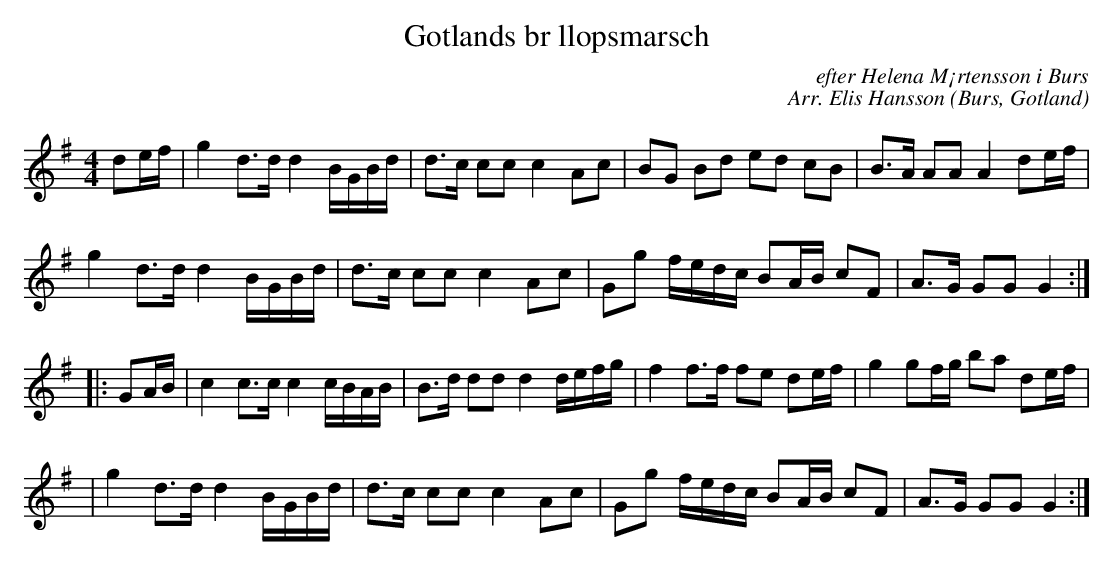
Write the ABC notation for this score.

X:1
T: Gotlands br llopsmarsch
O: Burs, Gotland
C: efter Helena M¡rtensson i Burs
C: Arr. Elis Hansson
M: 4/4
L: 1/16
K: G
V: 1
d2ef | g4 d3d d4 BGBd | d3c c2c2 c4 A2c2 | B2G2 B2d2 e2d2 c2B2 | B3A A2A2 A4 d2ef |
g4 d3d d4 BGBd | d3c c2c2 c4 A2c2 | G2g2 fedc B2AB c2F2 | A3G G2G2 G4 :|
|: G2AB \
| c4 c3c c4 cBAB | B3d d2d2 d4 defg \
| f4 f3f f2e2 d2ef | g4 g2fg b2a2 d2ef |
| g4 d3d d4 BGBd | d3c c2c2 c4 A2c2 \
| G2g2 fedc B2AB c2F2 | A3G G2G2 G4 :|
